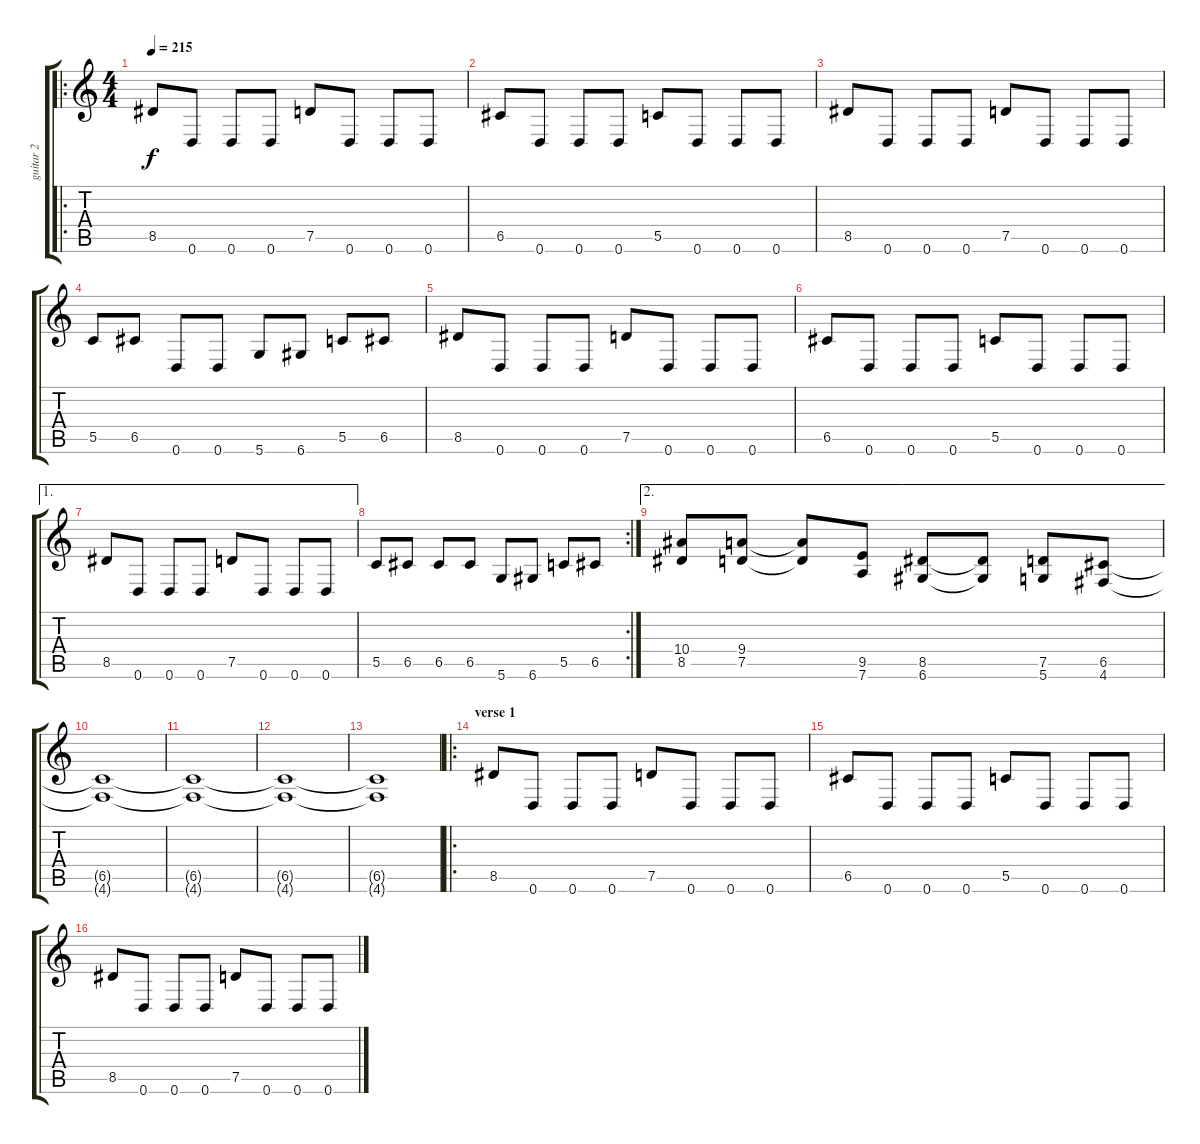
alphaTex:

\track ("guitar 2" "guitar 2") {instrument distortionguitar}
\staff {score tabs}
\tuning (D4 A3 F3 C3 G2 D2) {hide}
\ro
\ts (4 4)
\tempo 215
\clef g2
\ks c
8.5.8{dy f} 0.6.8 0.6.8 0.6.8 7.5.8 0.6.8 0.6.8 0.6.8 |
6.5.8 0.6.8 0.6.8 0.6.8 5.5.8 0.6.8 0.6.8 0.6.8 |
8.5.8 0.6.8 0.6.8 0.6.8 7.5.8 0.6.8 0.6.8 0.6.8 |
5.5.8 6.5.8 0.6.8 0.6.8 5.6.8 6.6.8 5.5.8 6.5.8 |
8.5.8 0.6.8 0.6.8 0.6.8 7.5.8 0.6.8 0.6.8 0.6.8 |
6.5.8 0.6.8 0.6.8 0.6.8 5.5.8 0.6.8 0.6.8 0.6.8 |
\ae 1
8.5.8 0.6.8 0.6.8 0.6.8 7.5.8 0.6.8 0.6.8 0.6.8 |
\rc 2
5.5.8 6.5.8 6.5.8 6.5.8 5.6.8 6.6.8 5.5.8 6.5.8 |
\ae 2
(10.4 8.5).8 (9.4 7.5).8 (9.4{t} 7.5{t}).8 (9.5 7.6).8 (8.5 6.6).8 (8.5{t} 6.6{t}).8 (7.5 5.6).8 (6.5 4.6).8 |
(6.5{t} 4.6{t}).1 |
(6.5{t} 4.6{t}).1 |
(6.5{t} 4.6{t}).1 |
(6.5{t} 4.6{t}).1 |
\ro
\section ("" "verse 1")
8.5.8 0.6.8 0.6.8 0.6.8 7.5.8 0.6.8 0.6.8 0.6.8 |
6.5.8 0.6.8 0.6.8 0.6.8 5.5.8 0.6.8 0.6.8 0.6.8 |
8.5.8 0.6.8 0.6.8 0.6.8 7.5.8 0.6.8 0.6.8 0.6.8
